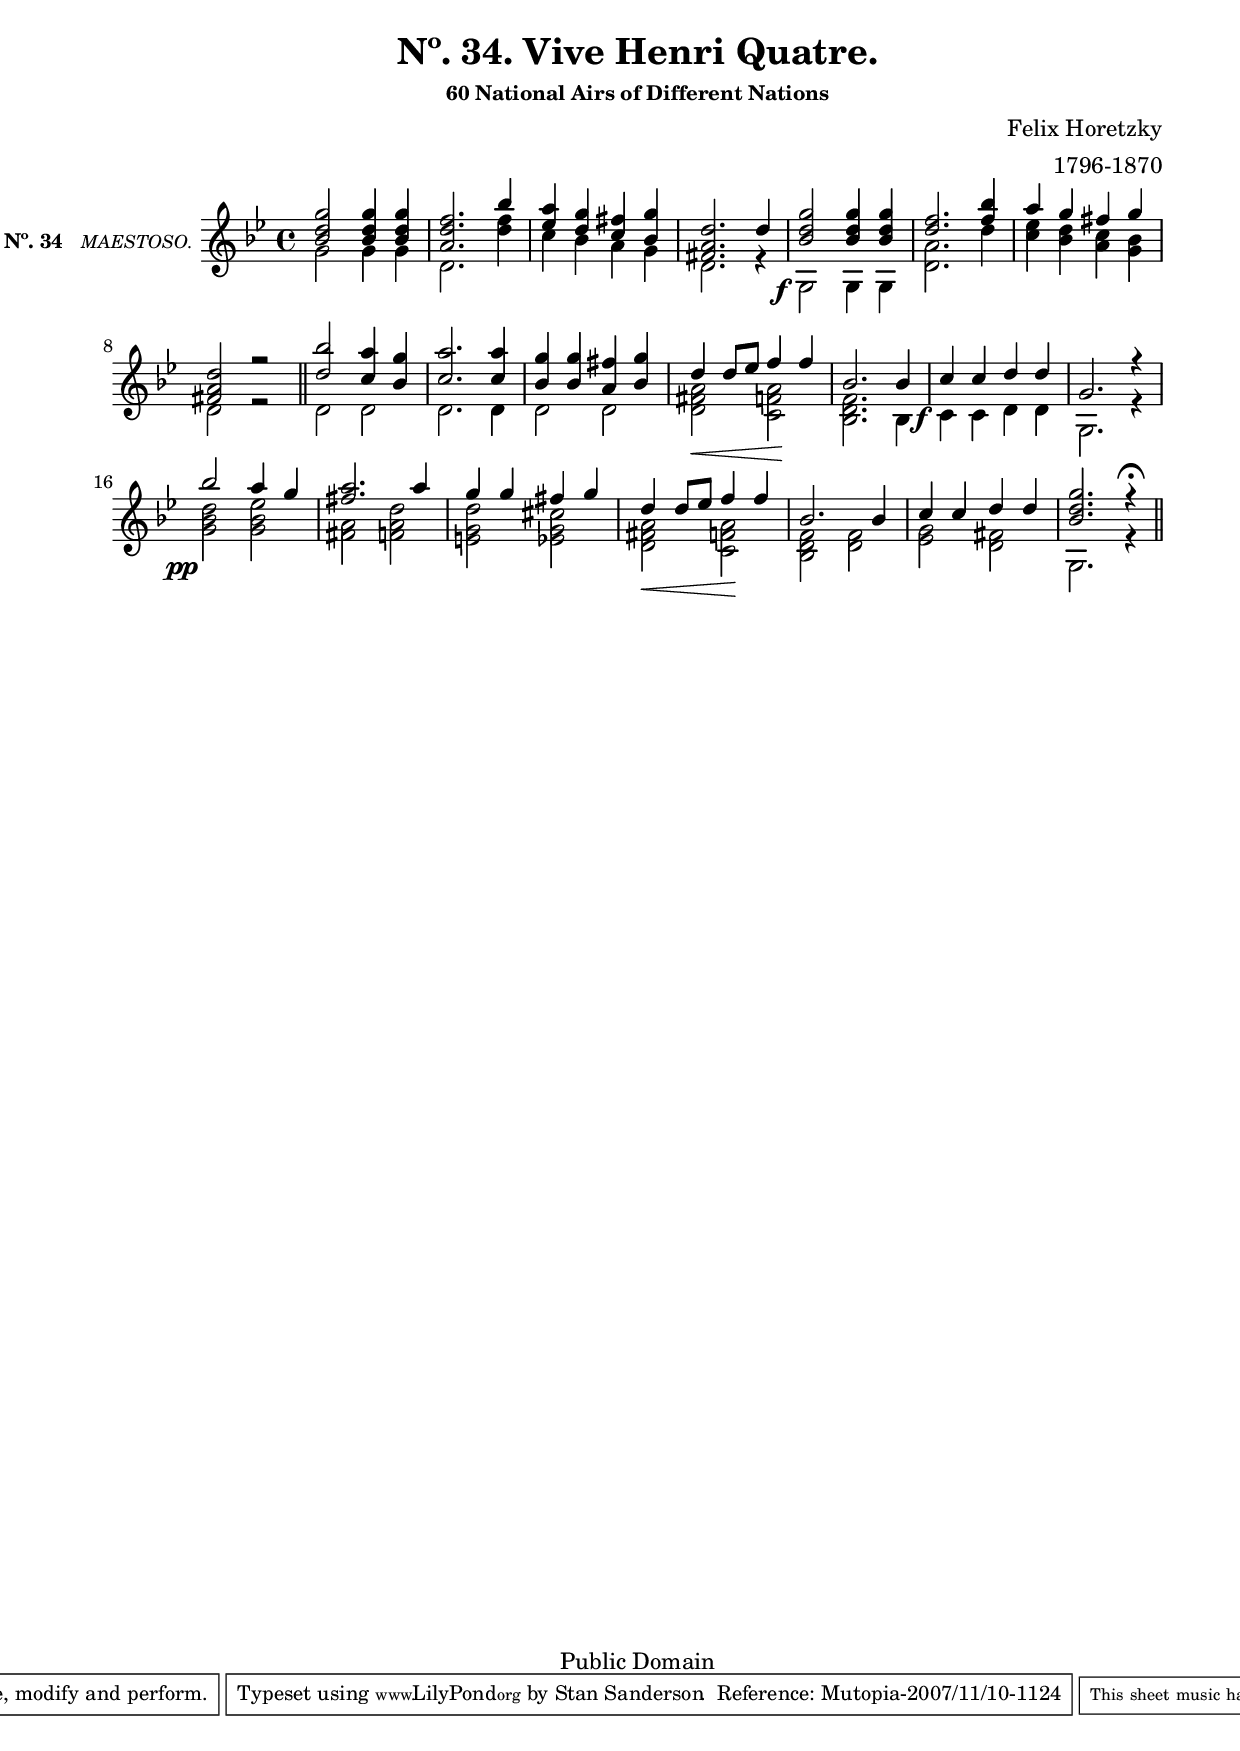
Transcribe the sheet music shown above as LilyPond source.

% Entered on Nov 9, 2007
\version "2.11.34"
%#(set-global-staff-size 17) 

\paper {
%	#(set-paper-size "a4")
%	#(set-paper-size "letter")
	left-margin = 0.75 \in
	line-width = 7.0 \in
	between-system-padding = #2.0
	between-system-space = #2.0
	ragged-last-bottom = ##t 
	ragged-bottom = ##f
}

\header {
	title = "Nº. 34. Vive Henri Quatre."
	subtitle = ""
	subsubtitle = "60 National Airs of Different Nations"
	composer = \markup{\column \right-align 
	{\line {Felix Horetzky} 1796-1870}}
	meter = ""
% MUTOPIA
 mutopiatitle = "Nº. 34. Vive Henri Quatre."
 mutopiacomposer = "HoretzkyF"
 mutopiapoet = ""
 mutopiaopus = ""
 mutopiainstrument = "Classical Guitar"
 date = "unk"
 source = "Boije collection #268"
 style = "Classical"
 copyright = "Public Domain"
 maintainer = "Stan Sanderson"
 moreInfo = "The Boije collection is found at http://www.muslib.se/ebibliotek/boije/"
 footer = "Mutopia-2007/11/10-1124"
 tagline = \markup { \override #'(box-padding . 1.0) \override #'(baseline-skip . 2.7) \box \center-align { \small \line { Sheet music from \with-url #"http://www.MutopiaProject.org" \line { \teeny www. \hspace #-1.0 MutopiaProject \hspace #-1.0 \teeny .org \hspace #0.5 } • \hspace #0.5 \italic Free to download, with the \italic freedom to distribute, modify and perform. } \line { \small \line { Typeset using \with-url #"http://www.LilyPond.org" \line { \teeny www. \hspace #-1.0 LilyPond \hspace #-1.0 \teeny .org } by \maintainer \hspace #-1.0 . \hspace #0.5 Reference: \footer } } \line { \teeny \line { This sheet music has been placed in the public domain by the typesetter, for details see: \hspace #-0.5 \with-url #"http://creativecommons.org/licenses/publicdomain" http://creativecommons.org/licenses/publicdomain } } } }
}

%%%%%%%%%%%%%%%%%%%%%%%%%%%%%%%%%%%%
%%
%% Source & comments
%%	
%%  	Felix Horetzky was born in Horyszów Ruski, Poland, January 1, 1796.
%%	Little is known about he came to the guitar. He traveled to Vienna
%%	to study under master guitarrist, Mauro Giuliani. He traveled
%%  	extensively in Europe as a concert performer and teacher. He wrote
%%  	between 100 and 150 pieces for the guitar. He died in Edinburgh
%%  	on October 6, 1870.
%%
%%	This piece is from #268, "60 National Airs of Different Nations",
%%	in the Boije collection and is in the public domain.
%%	
%%	<http://www.muslib.se/ebibliotek/boije/>
%%	Publisher: Chappell (London), no date given.
%%
%%	Carl Boije (1849-1923) was an amateur guitarist whose vast collection
%%	was donated to the State Library of Sweden after his death.
%%
%%	The dynamic markings for the most part follow the original score; obvious
%%	notation errors have been corrected.
%%
%%%%%%%%%%%%%%%%%%%%%%%%%%%%%%%%%%%%

\include "english.ly"

%%%% shortcuts

dol = \markup { \smaller\italic "dolce."}
cres = \markup{\smaller\italic"cresc:"}
cress = \markup{\tiny\smaller\italic"cresc:"}
espr = \markup{\smaller\italic"espres:"}
rit = \markup{\smaller\italic"ritart:"}
atem = \markup{\smaller\italic"a tempo:"}
smz = \markup{\smaller\italic"smorz:"} % smorzando
showTup = { \override TupletNumber #'transparent = ##f
		\override TupletBracket #'transparent = ##f }
hideTup = { \override TupletNumber #'transparent = ##t
		\override TupletBracket #'transparent = ##t }
seg = \markup {\smaller \smaller \musicglyph #"scripts.segno"}
cod = \markup {\smaller \vcenter "to" \hspace #0.7 \smaller \vcenter \musicglyph #"scripts.coda"}
toseg = \markup { \bold \vcenter "to" \hspace #0.7 \vcenter \smaller \musicglyph #"scripts.segno" }
fin = \markup {\smaller \smaller \bold \italic "Fine."}		
I = \once \override NoteColumn #'ignore-collision = ##t
sdu = \once \override Stem #'direction = #UP
sdd = \once \override Stem #'direction = #DOWN

%% End shortcuts


%%%%%%%%%%
%% Reminders
%
%    \once \override DynamicText #'extra-offset = #'(-3.75 . 5.5)
%    \once \override TextScript #'extra-offset = #'( 0.8 . -2.3 )
%    \once \override Stem #'length-fraction = #0.8
%    \once \override Beam #'positions = #'(-2.2 . -3.0)
%
%%%%%%%%%%

upper = \relative c''{
	\set Staff.instrumentName=\markup{ \center-align 
	{\smaller\bold "Nº. 34  " \smaller\smaller\italic "MAESTOSO. " 
	}}
	<g' d bf>2 <g d bf>4 <g d bf> |
	<f d a>2. bf4 |
	<a ef> <g d> <fs c> <g bf,> |
	<d a fs>2. d4 |
	<g d bf>2 <g d bf>4 <g d bf> |
	<f d>2. <bf f>4 |
	a g fs g |
	<d a fs>2 r | \bar "||"
	<bf'd,>2 <a c,>4 <g bf,> |
	<a c,>2. <a c,>4 |
	<g bf,> <g bf,> <fs a,> <g bf,> |
	d d8 ef f4 f |
	bf,2. bf4 |
	c c d d |
	g,2. r4 |
	bf'2 a4 g |
	<a fs>2. a4 |
	g g fs g |
	d d8 ef  f4 f |
	bf,2. bf4 |
	c c d d |
	<g d bf>2. r4\fermata |	
}


lower = \relative c' { 
	\override Staff.NoteCollision 
	#'merge-differently-headed = ##t
	\set fingeringOrientations = #'(left)
	g'2 g4 g |
	d2. <f' d>4 |
	c bf a g |
	d2. r4 |
	\once \override DynamicText #'extra-offset = #'(-2.5 . 2.0)
	g,2_\f g4 g |
	<a' d,>2. d4 |
	<ef c> <d bf> <c a> <bf g> |
	d,2 r
	
	d2 d |
	d2. d4 |
	d2 d |
	<a' fs d>2_\< <a f c>\! |
	<f d bf>2. bf,4 |
	\once \override DynamicText #'extra-offset = #'(-2.5 . 2.0)
	c_\f c d d |
	g,2. r4 |
	\once \override DynamicText #'extra-offset = #'(-2.5 . 0.5)
	<d'' bf g>2_\pp <ef bf g> |
	<a, fs> <d a f> |
	<d g, e> <cs g ef> |
	<a fs d>_\< <a f c>\! |
	<f d bf> <f d> |
	<g ef> <fs d> |
	g,2. r4
	
}

staffClassicalGuitar = \new Staff  {
		\time 4/4
		\key bf \major
		\set Staff.connectArpeggios = ##t
		\set Staff.midiInstrument="acoustic guitar (nylon)"
		<<
			\new Voice = A { \voiceOne  \upper }
			\new Voice = C { \voiceFour  \lower }
		>>
		\bar "||"   %%  "|."
}

\score { 
		<<
			\staffClassicalGuitar
		>>
		}
		
\layout  {\context {
   \Staff
   \consists Span_arpeggio_engraver
 } }

\score {
	\unfoldRepeats
	\staffClassicalGuitar
	\midi {
		\context {
			\Score
			tempoWholesPerMinute = #(ly:make-moment 90 4)
		}
		\context {
			\Voice
			\remove "Dynamic_performer"
	    }
    }
}
